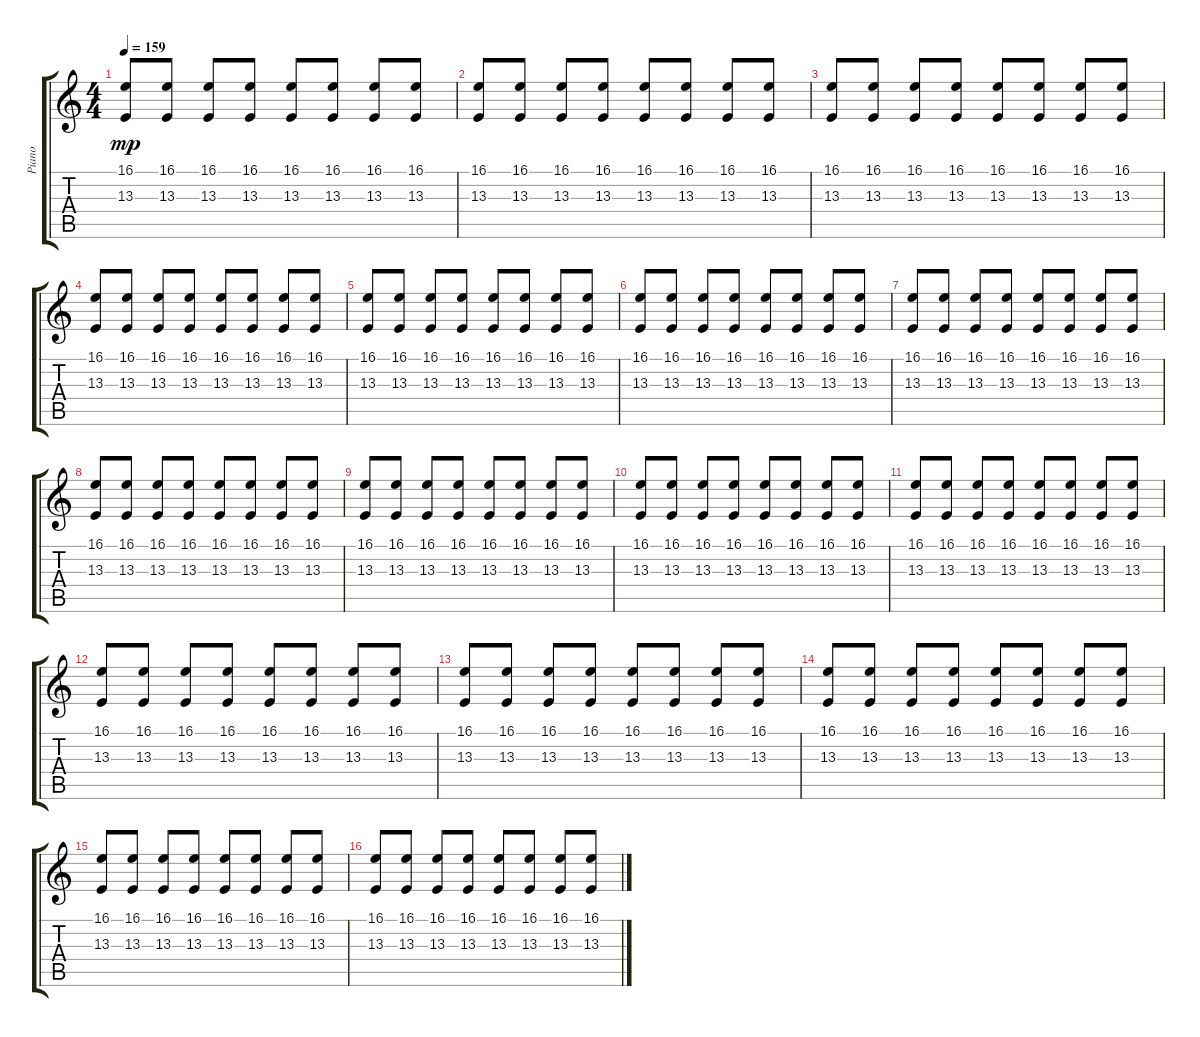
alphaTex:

\track ("Piano" "Piano") {instrument brightacousticpiano}
\staff {score tabs}
\tuning (C4 G3 Eb3 Bb2 F2 C2) {hide}
\ts (4 4)
\tempo 159
\clef g2
\ks c
(16.1 13.3).8{dy mp} (16.1 13.3).8 (16.1 13.3).8 (16.1 13.3).8 (16.1 13.3).8 (16.1 13.3).8 (16.1 13.3).8 (16.1 13.3).8 |
(16.1 13.3).8 (16.1 13.3).8 (16.1 13.3).8 (16.1 13.3).8 (16.1 13.3).8 (16.1 13.3).8 (16.1 13.3).8 (16.1 13.3).8 |
(16.1 13.3).8 (16.1 13.3).8 (16.1 13.3).8 (16.1 13.3).8 (16.1 13.3).8 (16.1 13.3).8 (16.1 13.3).8 (16.1 13.3).8 |
(16.1 13.3).8 (16.1 13.3).8 (16.1 13.3).8 (16.1 13.3).8 (16.1 13.3).8 (16.1 13.3).8 (16.1 13.3).8 (16.1 13.3).8 |
(16.1 13.3).8 (16.1 13.3).8 (16.1 13.3).8 (16.1 13.3).8 (16.1 13.3).8 (16.1 13.3).8 (16.1 13.3).8 (16.1 13.3).8 |
(16.1 13.3).8 (16.1 13.3).8 (16.1 13.3).8 (16.1 13.3).8 (16.1 13.3).8 (16.1 13.3).8 (16.1 13.3).8 (16.1 13.3).8 |
(16.1 13.3).8 (16.1 13.3).8 (16.1 13.3).8 (16.1 13.3).8 (16.1 13.3).8 (16.1 13.3).8 (16.1 13.3).8 (16.1 13.3).8 |
(16.1 13.3).8 (16.1 13.3).8 (16.1 13.3).8 (16.1 13.3).8 (16.1 13.3).8 (16.1 13.3).8 (16.1 13.3).8 (16.1 13.3).8 |
(16.1 13.3).8 (16.1 13.3).8 (16.1 13.3).8 (16.1 13.3).8 (16.1 13.3).8 (16.1 13.3).8 (16.1 13.3).8 (16.1 13.3).8 |
(16.1 13.3).8 (16.1 13.3).8 (16.1 13.3).8 (16.1 13.3).8 (16.1 13.3).8 (16.1 13.3).8 (16.1 13.3).8 (16.1 13.3).8 |
(16.1 13.3).8 (16.1 13.3).8 (16.1 13.3).8 (16.1 13.3).8 (16.1 13.3).8 (16.1 13.3).8 (16.1 13.3).8 (16.1 13.3).8 |
(16.1 13.3).8 (16.1 13.3).8 (16.1 13.3).8 (16.1 13.3).8 (16.1 13.3).8 (16.1 13.3).8 (16.1 13.3).8 (16.1 13.3).8 |
(16.1 13.3).8 (16.1 13.3).8 (16.1 13.3).8 (16.1 13.3).8 (16.1 13.3).8 (16.1 13.3).8 (16.1 13.3).8 (16.1 13.3).8 |
(16.1 13.3).8 (16.1 13.3).8 (16.1 13.3).8 (16.1 13.3).8 (16.1 13.3).8 (16.1 13.3).8 (16.1 13.3).8 (16.1 13.3).8 |
(16.1 13.3).8 (16.1 13.3).8 (16.1 13.3).8 (16.1 13.3).8 (16.1 13.3).8 (16.1 13.3).8 (16.1 13.3).8 (16.1 13.3).8 |
(16.1 13.3).8 (16.1 13.3).8 (16.1 13.3).8 (16.1 13.3).8 (16.1 13.3).8 (16.1 13.3).8 (16.1 13.3).8 (16.1 13.3).8
